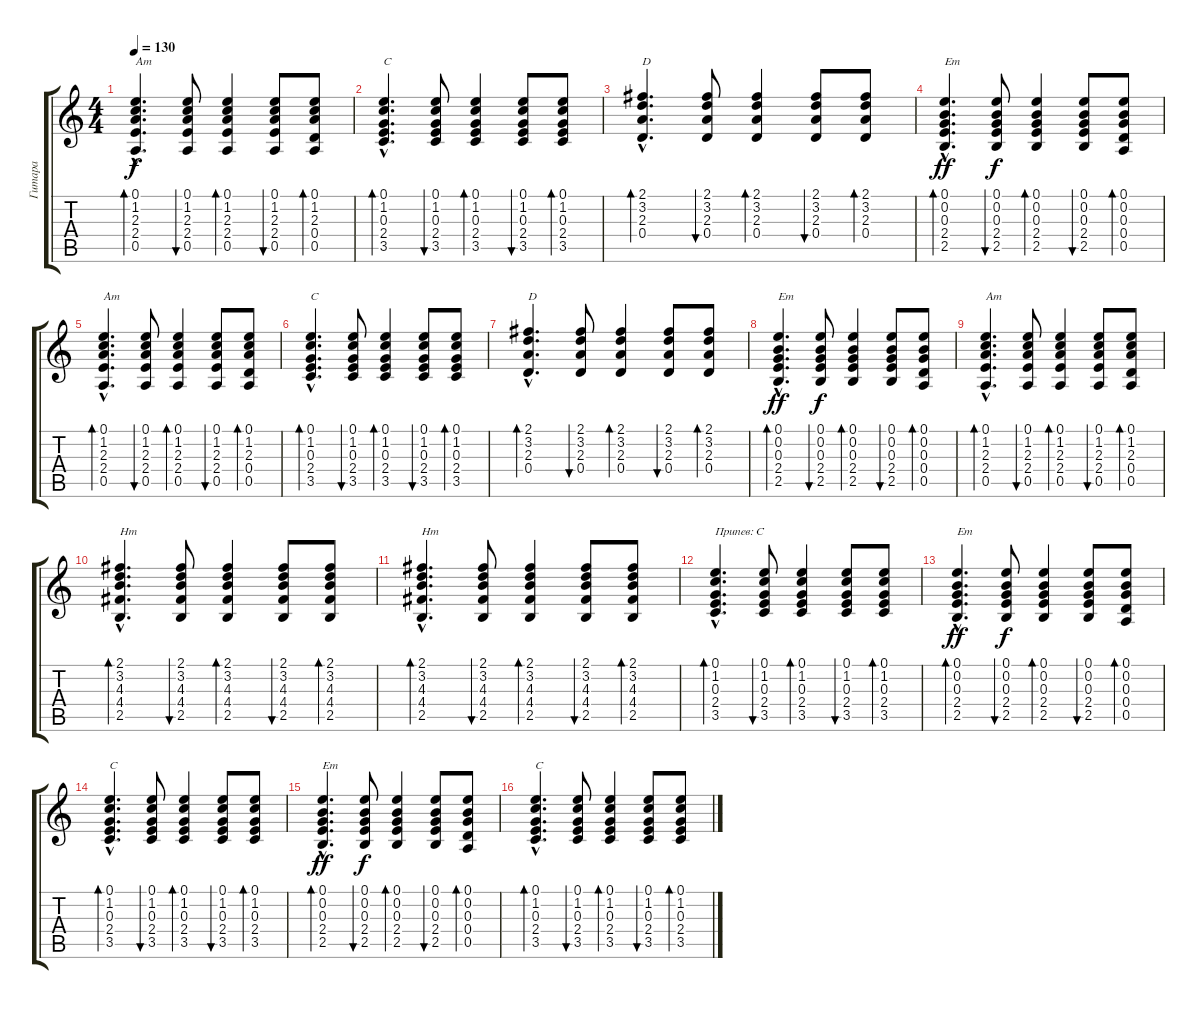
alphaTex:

\track ("Гитара" "Гитара") {instrument acousticguitarsteel}
\staff {score tabs}
\tuning (E4 B3 G3 D3 A2 E2) {hide}
\ts (4 4)
\tempo 130
\clef g2
\ks c
(0.1{hac} 1.2{hac} 2.3{hac} 2.4{hac} 0.5{hac}).4{d bd 60 txt "Am" dy f} (0.1 1.2 2.3 2.4 0.5).8{bu 60} (0.1 1.2 2.3 2.4 0.5).4{bd 60} (0.1 1.2 2.3 2.4 0.5).8{bu 60} (0.1 1.2 2.3 0.4 0.5).8{bd 60} |
(0.1{hac} 1.2{hac} 0.3{hac} 2.4{hac} 3.5{hac}).4{d bd 60 txt "C"} (0.1 1.2 0.3 2.4 3.5).8{bu 60} (0.1 1.2 0.3 2.4 3.5).4{bd 60} (0.1 1.2 0.3 2.4 3.5).8{bu 60} (0.1 1.2 0.3 2.4 3.5).8{bd 60} |
(2.1{hac} 3.2{hac} 2.3{hac} 0.4{hac}).4{d bd 60 txt "D"} (2.1 3.2 2.3 0.4).8{bu 60} (2.1 3.2 2.3 0.4).4{bd 60} (2.1 3.2 2.3 0.4).8{bu 60} (2.1 3.2 2.3 0.4).8{bd 60} |
(0.1{hac} 0.2{hac} 0.3{hac} 2.4{hac} 2.5{hac}).4{d bd 60 txt "Em" dy ff} (0.1 0.2 0.3 2.4 2.5).8{bu 60 dy f} (0.1 0.2 0.3 2.4 2.5).4{bd 60} (0.1 0.2 0.3 2.4 2.5).8{bu 60} (0.1 0.2 0.3 0.4 0.5).8{bd 60} |
(0.1{hac} 1.2{hac} 2.3{hac} 2.4{hac} 0.5{hac}).4{d bd 60 txt "Am"} (0.1 1.2 2.3 2.4 0.5).8{bu 60} (0.1 1.2 2.3 2.4 0.5).4{bd 60} (0.1 1.2 2.3 2.4 0.5).8{bu 60} (0.1 1.2 2.3 0.4 0.5).8{bd 60} |
(0.1{hac} 1.2{hac} 0.3{hac} 2.4{hac} 3.5{hac}).4{d bd 60 txt "C"} (0.1 1.2 0.3 2.4 3.5).8{bu 60} (0.1 1.2 0.3 2.4 3.5).4{bd 60} (0.1 1.2 0.3 2.4 3.5).8{bu 60} (0.1 1.2 0.3 2.4 3.5).8{bd 60} |
(2.1{hac} 3.2{hac} 2.3{hac} 0.4{hac}).4{d bd 60 txt "D"} (2.1 3.2 2.3 0.4).8{bu 60} (2.1 3.2 2.3 0.4).4{bd 60} (2.1 3.2 2.3 0.4).8{bu 60} (2.1 3.2 2.3 0.4).8{bd 60} |
(0.1{hac} 0.2{hac} 0.3{hac} 2.4{hac} 2.5{hac}).4{d bd 60 txt "Em" dy ff} (0.1 0.2 0.3 2.4 2.5).8{bu 60 dy f} (0.1 0.2 0.3 2.4 2.5).4{bd 60} (0.1 0.2 0.3 2.4 2.5).8{bu 60} (0.1 0.2 0.3 0.4 0.5).8{bd 60} |
(0.1{hac} 1.2{hac} 2.3{hac} 2.4{hac} 0.5{hac}).4{d bd 60 txt "Am"} (0.1 1.2 2.3 2.4 0.5).8{bu 60} (0.1 1.2 2.3 2.4 0.5).4{bd 60} (0.1 1.2 2.3 2.4 0.5).8{bu 60} (0.1 1.2 2.3 0.4 0.5).8{bd 60} |
(2.1{hac} 3.2{hac} 4.3{hac} 4.4{hac} 2.5{hac}).4{d bd 60 txt "Hm"} (2.1 3.2 4.3 4.4 2.5).8{bu 60} (2.1 3.2 4.3 4.4 2.5).4{bd 60} (2.1 3.2 4.3 4.4 2.5).8{bu 60} (2.1 3.2 4.3 4.4 2.5).8{bd 60} |
(2.1{hac} 3.2{hac} 4.3{hac} 4.4{hac} 2.5{hac}).4{d bd 60 txt "Hm"} (2.1 3.2 4.3 4.4 2.5).8{bu 60} (2.1 3.2 4.3 4.4 2.5).4{bd 60} (2.1 3.2 4.3 4.4 2.5).8{bu 60} (2.1 3.2 4.3 4.4 2.5).8{bd 60} |
(0.1{hac} 1.2{hac} 0.3{hac} 2.4{hac} 3.5{hac}).4{d bd 60 txt "Припев: C"} (0.1 1.2 0.3 2.4 3.5).8{bu 60} (0.1 1.2 0.3 2.4 3.5).4{bd 60} (0.1 1.2 0.3 2.4 3.5).8{bu 60} (0.1 1.2 0.3 2.4 3.5).8{bd 60} |
(0.1{hac} 0.2{hac} 0.3{hac} 2.4{hac} 2.5{hac}).4{d bd 60 txt "Em" dy ff} (0.1 0.2 0.3 2.4 2.5).8{bu 60 dy f} (0.1 0.2 0.3 2.4 2.5).4{bd 60} (0.1 0.2 0.3 2.4 2.5).8{bu 60} (0.1 0.2 0.3 0.4 0.5).8{bd 60} |
(0.1{hac} 1.2{hac} 0.3{hac} 2.4{hac} 3.5{hac}).4{d bd 60 txt "C"} (0.1 1.2 0.3 2.4 3.5).8{bu 60} (0.1 1.2 0.3 2.4 3.5).4{bd 60} (0.1 1.2 0.3 2.4 3.5).8{bu 60} (0.1 1.2 0.3 2.4 3.5).8{bd 60} |
(0.1{hac} 0.2{hac} 0.3{hac} 2.4{hac} 2.5{hac}).4{d bd 60 txt "Em" dy ff} (0.1 0.2 0.3 2.4 2.5).8{bu 60 dy f} (0.1 0.2 0.3 2.4 2.5).4{bd 60} (0.1 0.2 0.3 2.4 2.5).8{bu 60} (0.1 0.2 0.3 0.4 0.5).8{bd 60} |
(0.1{hac} 1.2{hac} 0.3{hac} 2.4{hac} 3.5{hac}).4{d bd 60 txt "C"} (0.1 1.2 0.3 2.4 3.5).8{bu 60} (0.1 1.2 0.3 2.4 3.5).4{bd 60} (0.1 1.2 0.3 2.4 3.5).8{bu 60} (0.1 1.2 0.3 2.4 3.5).8{bd 60}
